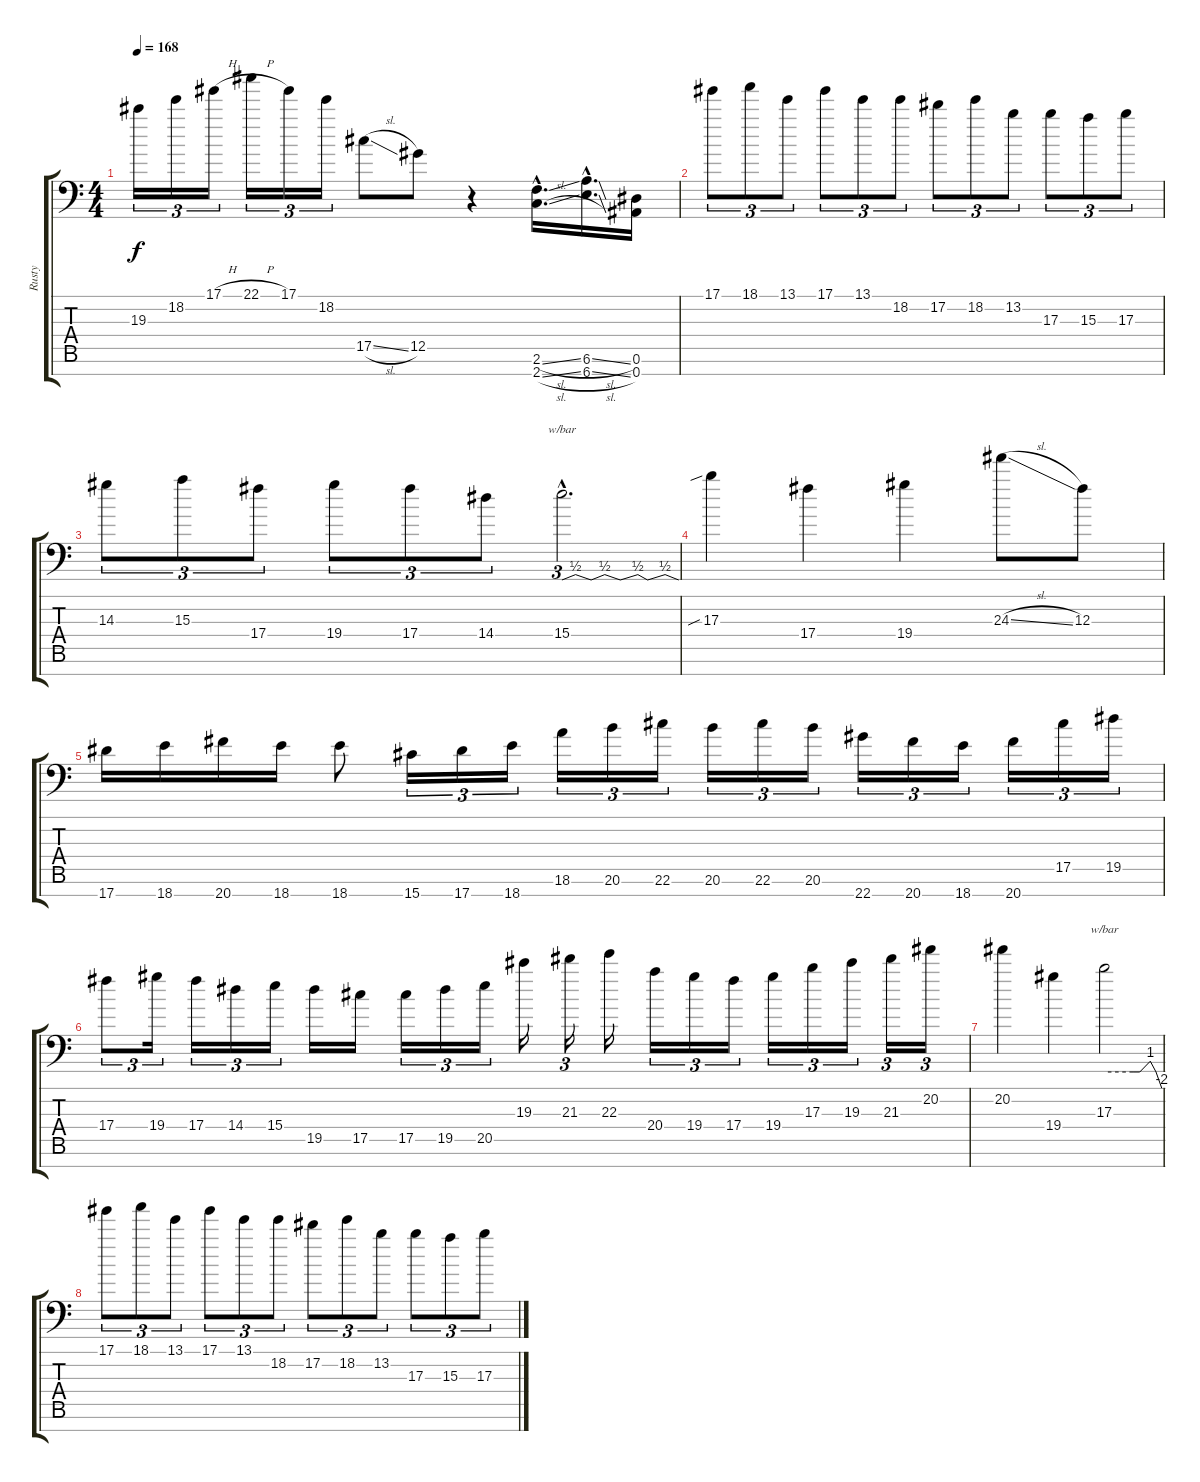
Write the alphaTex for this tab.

\track ("Rusty" "Rusty") {instrument distortionguitar}
\staff {score tabs}
\tuning (Eb4 Bb3 Gb3 Db3 Ab2 Eb2 Bb1) {hide}
\ts (4 4)
\tempo 168
\clef f4
\ks c
19.3.16{tu (3 2) dy f} 18.2.16{tu (3 2)} 17.1{h}.16{tu (3 2)} 22.1{h}.16{tu (3 2)} 17.1.16{tu (3 2)} 18.2.16{tu (3 2)} 17.5{sl}.8 12.5.8 r.4 (2.6{sl hac} 2.7{sl hac}).16{d} (6.6{sl hac} 6.7{sl hac}).16{d} (0.6 0.7).16 |
17.1.8{tu (3 2)} 18.1.8{tu (3 2)} 13.1.8{tu (3 2)} 17.1.8{tu (3 2)} 13.1.8{tu (3 2)} 18.2.8{tu (3 2)} 17.2.8{tu (3 2)} 18.2.8{tu (3 2)} 13.2.8{tu (3 2)} 17.3.8{tu (3 2)} 15.3.8{tu (3 2)} 17.3.8{tu (3 2)} |
14.3.8{tu (3 2)} 15.3.8{tu (3 2)} 17.4.8{tu (3 2)} 19.4.8{tu (3 2)} 17.4.8{tu (3 2)} 14.4.8{tu (3 2)} 15.4{hac}.2{d tu (3 2) tbe (custom default 0 0 7 2 15 0 22 2 30 0 39 2 44 0 53 2 60 0)} |
17.3{sib}.4 17.4.4 19.4.4 24.3{sl}.8 12.3.8 |
17.7.16 18.7.16 20.7.16 18.7.16 18.7.8 15.7.16{tu (3 2)} 17.7.16{tu (3 2)} 18.7.16{tu (3 2)} 18.6.16{tu (3 2)} 20.6.16{tu (3 2)} 22.6.16{tu (3 2)} 20.6.16{tu (3 2)} 22.6.16{tu (3 2)} 20.6.16{tu (3 2)} 22.7.16{tu (3 2)} 20.7.16{tu (3 2)} 18.7.16{tu (3 2)} 20.7.16{tu (3 2)} 17.5.16{tu (3 2)} 19.5.16{tu (3 2)} |
17.4.8{tu (3 2)} 19.4.16{tu (3 2)} 17.4.16{tu (3 2)} 14.4.16{tu (3 2)} 15.4.16{tu (3 2)} 19.5.16 17.5.16 17.5.16{tu (3 2)} 19.5.16{tu (3 2)} 20.5.16{tu (3 2)} 19.3.16 21.3.16{tu (3 2)} 22.3.16 20.4.16{tu (3 2)} 19.4.16{tu (3 2)} 17.4.16{tu (3 2)} 19.4.16{tu (3 2)} 17.3.16{tu (3 2)} 19.3.16{tu (3 2)} 21.3.16{tu (3 2)} 20.2.16{tu (3 2)} |
20.2.4 19.4.4 17.3.2{tbe (custom default 0 0 30 0 37 0 48 4 54 0 60 -8)} |
17.1.8{tu (3 2)} 18.1.8{tu (3 2)} 13.1.8{tu (3 2)} 17.1.8{tu (3 2)} 13.1.8{tu (3 2)} 18.2.8{tu (3 2)} 17.2.8{tu (3 2)} 18.2.8{tu (3 2)} 13.2.8{tu (3 2)} 17.3.8{tu (3 2)} 15.3.8{tu (3 2)} 17.3.8{tu (3 2)}
